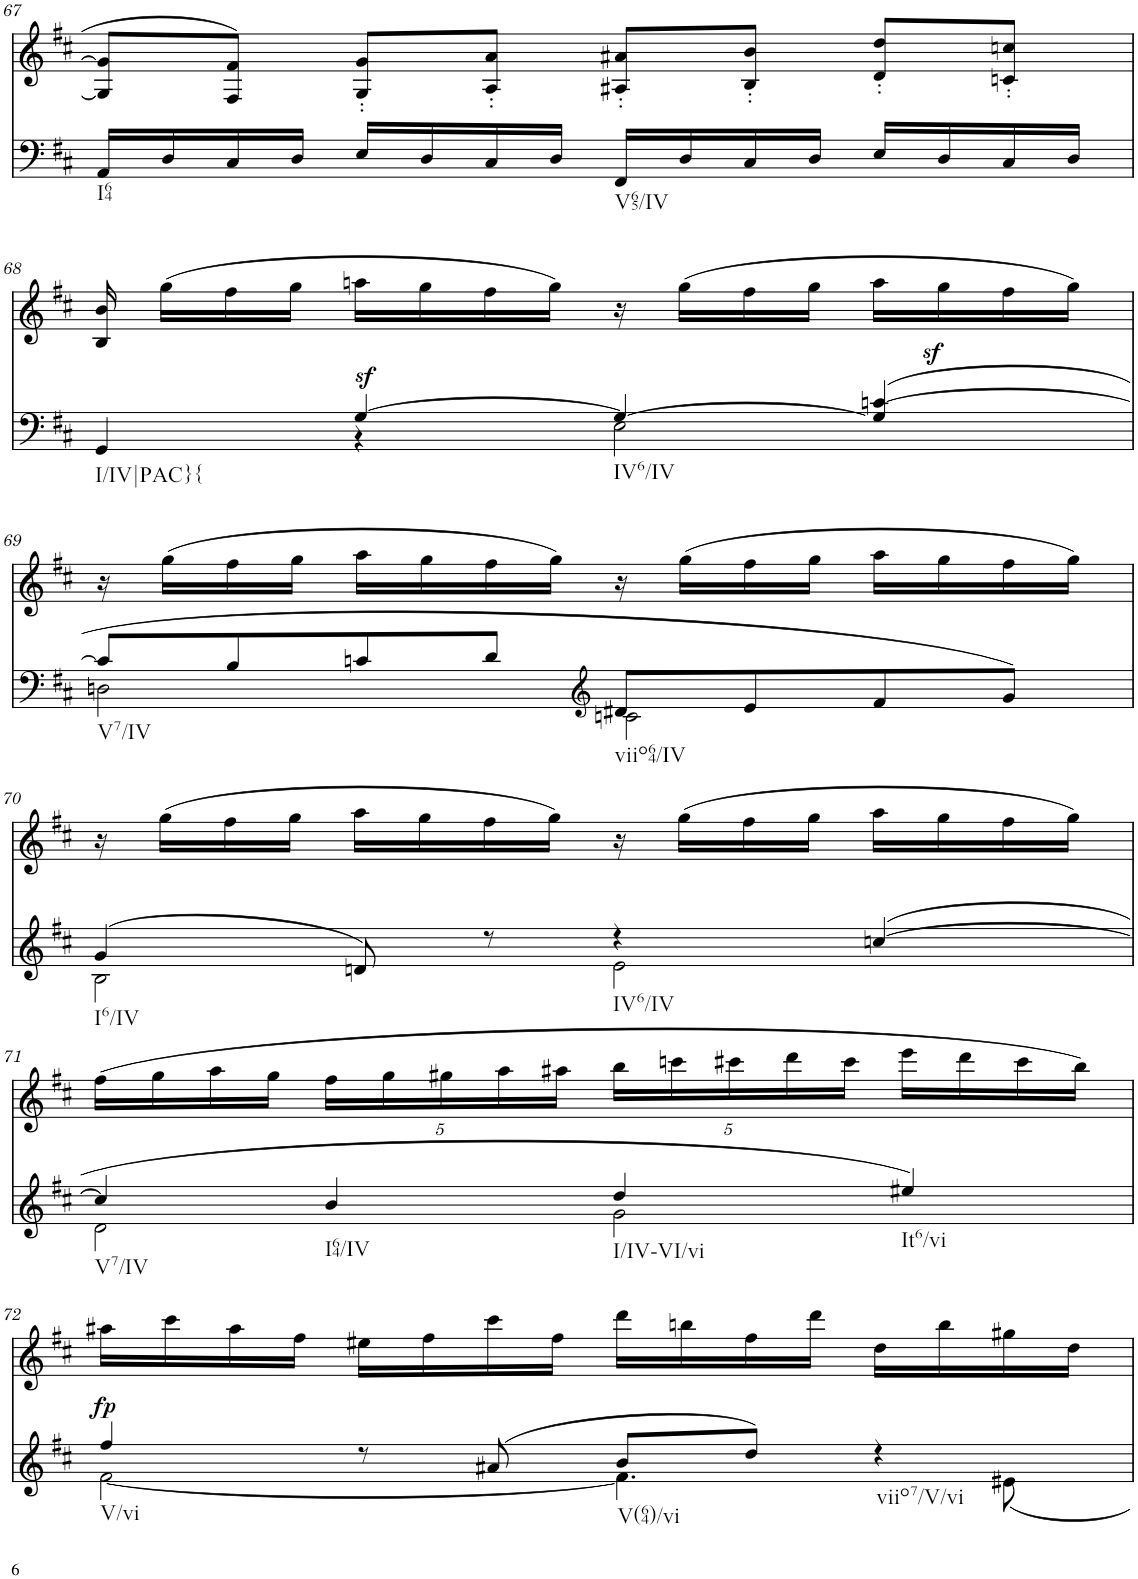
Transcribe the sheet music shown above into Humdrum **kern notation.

**kern	**dynam	**kern	**dynam
*part2	*part2	*part1	*part1
*staff2	*staff2	*staff1	*staff1
*I"Piano	*	*I"Piano	*
*I'Pno	*	*I'Pno	*
!!LO:PB:g=z
*clefF4	*	*clefG2	*
*k[f#c#]	*	*k[f#c#]	*
*M4/4	*	*M4/4	*
=67	=67	=67	=67
!LO:TX:b:t=I64	!	!	!
16AA/LL	.	8G/] 8g/]L	.
16D/	.	.	.
16C#/	.	8F#/ 8f#/J	.
16D/JJ	.	.	.
16E/LL	.	8G/' 8g/'L	.
16D/	.	.	.
16C#/	.	8A/' 8a/'J	.
16D/JJ	.	.	.
!LO:TX:b:t=V65/IV	!	!	!
16FF#/LL	.	8A#X/' 8a#X/'L	.
16D/	.	.	.
16C#/	.	8B/' 8b/'J	.
16D/JJ	.	.	.
16E/LL	.	8d/' 8dd/'L	.
16D/	.	.	.
16C#/	.	8cn/' 8ccn/'J	.
16D/JJ	.	.	.
!!LO:LB:g=z
=68	=68	=68	=68
*^	*	*	*
!LO:TX:b:t=I/IV|PAC}{	!	!	!	!
4GG/	4ryy	.	16B/ 16b/	.
.	.	.	(16gg\LL	.
.	.	.	16ff#\	.
.	.	.	16gg\JJ	.
!	!	!LO:DY:a	!	!
[4G/	4r	sf	16aan\LL	.
.	.	.	16gg\	.
.	.	.	16ff#\	.
.	.	.	16gg\JJ)	.
!LO:TX:b:t=IV6/IV	!	!	!	!
4G/_	2E\	.	16r	.
.	.	.	(16gg\LL	.
.	.	.	16ff#\	.
.	.	.	16gg\JJ	.
(4G/] [4cn/	.	.	16aa\LL	.
.	.	.	16ggz<\	.
.	.	.	16ff#\	.
.	.	.	16gg\JJ)	.
!!LO:LB:g=z
=69	=69	=69	=69	=69
!LO:TX:b:t=V7/IV	!	!	!	!
8c/L]	2Dn\	.	16r	.
.	.	.	(16gg\LL	.
8B/	.	.	16ff#\	.
.	.	.	16gg\JJ	.
8cn/	.	.	16aa\LL	.
.	.	.	16gg\	.
8d/J	.	.	16ff#\	.
.	.	.	16gg\JJ)	.
*clefG2	*	*	*	*
!LO:TX:b:t=viio64/IV	!	!	!	!
8d#X/L	2cn\	.	16r	.
.	.	.	(16gg\LL	.
8e/	.	.	16ff#\	.
.	.	.	16gg\JJ	.
8f#/	.	.	16aa\LL	.
.	.	.	16gg\	.
8g/J)	.	.	16ff#\	.
.	.	.	16gg\JJ)	.
!!LO:LB:g=z
=70	=70	=70	=70	=70
!LO:TX:b:t=I6/IV	!	!	!	!
(4g/	2B\	.	16r	.
.	.	.	(16gg\LL	.
.	.	.	16ff#\	.
.	.	.	16gg\JJ	.
8dn/)	.	.	16aa\LL	.
.	.	.	16gg\	.
8r	.	.	16ff#\	.
.	.	.	16gg\JJ)	.
!LO:TX:b:t=IV6/IV	!	!	!	!
4r	2e\	.	16r	.
.	.	.	(16gg\LL	.
.	.	.	16ff#\	.
.	.	.	16gg\JJ	.
([4ccn/	.	.	16aa\LL	.
.	.	.	16gg\	.
.	.	.	16ff#\	.
.	.	.	16gg\JJ)	.
!!LO:LB:g=z
=71	=71	=71	=71	=71
!LO:TX:b:t=V7/IV	!	!	!	!
4cc/]	2d\	.	(16ff#\LL	.
.	.	.	16gg\	.
.	.	.	16aa\	.
.	.	.	16gg\JJ	.
*	*	*	*Xbrackettup	*
!LO:TX:b:t=I64/IV	!	!	!	!
4b/	.	.	20ff#\LL	.
.	.	.	20gg\	.
.	.	.	20gg#X\	.
.	.	.	20aa\	.
.	.	.	20aa#X\JJ	.
!LO:TX:b:t=I/IV-VI/vi	!	!	!	!
4dd/	2g\	.	20bb\LL	.
.	.	.	20cccn\	.
.	.	.	20ccc#X\	.
.	.	.	20ddd\	.
.	.	.	20ccc#\JJ	.
!LO:TX:b:t=It6/vi	!	!	!	!
4ee#X/)	.	.	16eee\LL	.
.	.	.	16ddd\	.
.	.	.	16ccc#\	.
.	.	.	16bb\JJ)	.
!!LO:LB:g=z
=72	=72	=72	=72	=72
!LO:TX:b:t=V/vi	!	!	!	!
!	!	!	!	!LO:DY:b
4ff#/	[2f#\	.	16aa#X\LL	fp
.	.	.	16ccc#\	.
.	.	.	16aa#\	.
.	.	.	16ff#\JJ	.
8r	.	.	16ee#X\LL	.
.	.	.	16ff#\	.
(8a#X/	.	.	16ccc#\	.
.	.	.	16ff#\JJ	.
!LO:TX:b:t=V(64)/vi	!	!	!	!
8b/L	4.f#\]	.	16ddd\LL	.
.	.	.	16bbn\	.
8dd/J)	.	.	16ff#\	.
.	.	.	16ddd\JJ	.
!LO:TX:b:t=viio7/V/vi	!	!	!	!
4r	.	.	16dd\LL	.
.	.	.	16bb\	.
.	8e#X\	.	16gg#X\	.
.	.	.	16dd\JJ	.
*v	*v	*	*	*
=	=	=	=
*-	*-	*-	*-
